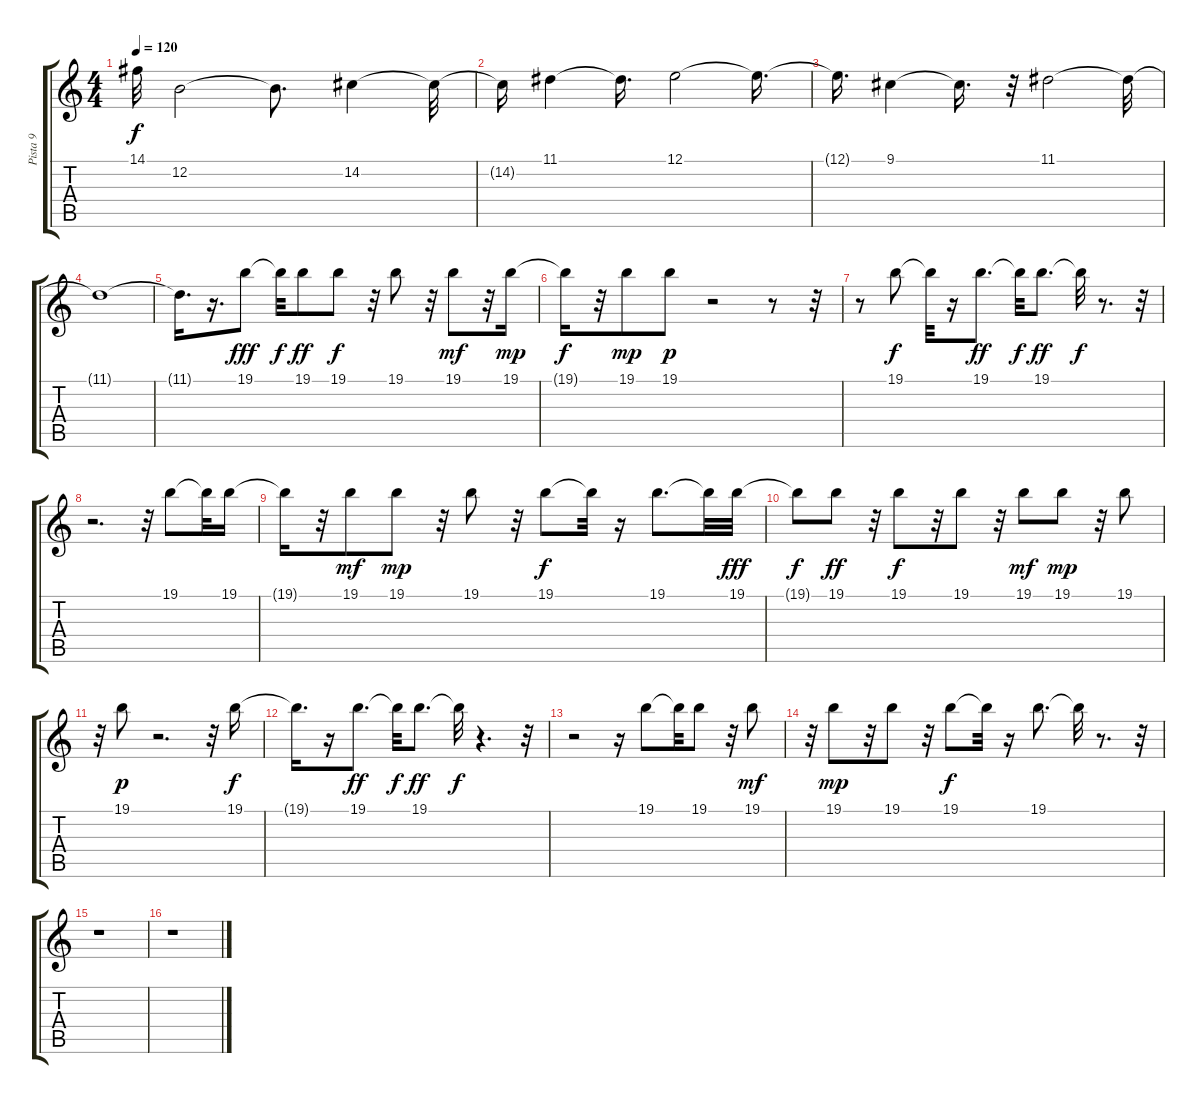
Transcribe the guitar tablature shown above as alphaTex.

\track ("Pista 9" "Pista 9") {instrument oboe}
\staff {score tabs}
\tuning (E4 B3 G3 D3 A2 E2) {hide}
\ts (4 4)
\tempo 120
\clef g2
\ks c
14.1{t}.32{dy f} 12.2.2 12.2{t}.8{d} 14.2.4 14.2{t}.32 |
14.2{t}.16 11.1.4 11.1{t}.16{d} 12.1.2 12.1{t}.16{d} |
12.1{t}.16{d} 9.1.4 9.1{t}.16{d} r.32 11.1.2 11.1{t}.32 |
11.1{t}.1 |
11.1{t}.16{d} r.16{d} 19.1.8{dy fff volume 10 instrument overdrivenguitar} 19.1{t}.32{dy f} 19.1.8{dy ff} 19.1.8{dy f} r.32 19.1.8 r.32 19.1.8{dy mf} r.32 19.1.16{dy mp} |
19.1{t}.16{dy f} r.32 19.1.8{dy mp} 19.1.8{dy p} r.2 r.8 r.32 |
r.8 19.1.8{dy f} 19.1{t}.32 r.16 19.1.8{d dy ff} 19.1{t}.32{dy f} 19.1.8{d dy ff} 19.1{t}.32{dy f} r.8{d} r.32 |
r.2{d} r.32 19.1.8 19.1{t}.32 19.1.16 |
19.1{t}.16 r.32 19.1.8{dy mf} 19.1.8{dy mp} r.32 19.1.8 r.32 19.1.8{dy f} 19.1{t}.32 r.16 19.1.8{d} 19.1{t}.32 19.1.32{dy fff} |
19.1{t}.8{dy f} 19.1.8{dy ff} r.32 19.1.8{dy f} r.32 19.1.8 r.32 19.1.8{dy mf} 19.1.8{dy mp} r.32 19.1.8 |
r.32 19.1.8{dy p} r.2{d} r.32 19.1.16{dy f} |
19.1{t}.16{d} r.16 19.1.8{d dy ff} 19.1{t}.32{dy f} 19.1.8{d dy ff} 19.1{t}.32{dy f} r.4{d} r.32 |
r.2 r.16 19.1.8 19.1{t}.32 19.1.8 r.32 19.1.8{dy mf} |
r.32 19.1.8{dy mp} r.32 19.1.8 r.32 19.1.8{dy f} 19.1{t}.32 r.16 19.1.8{d} 19.1{t}.32 r.8{d} r.32 |
r.1 |
r.1
